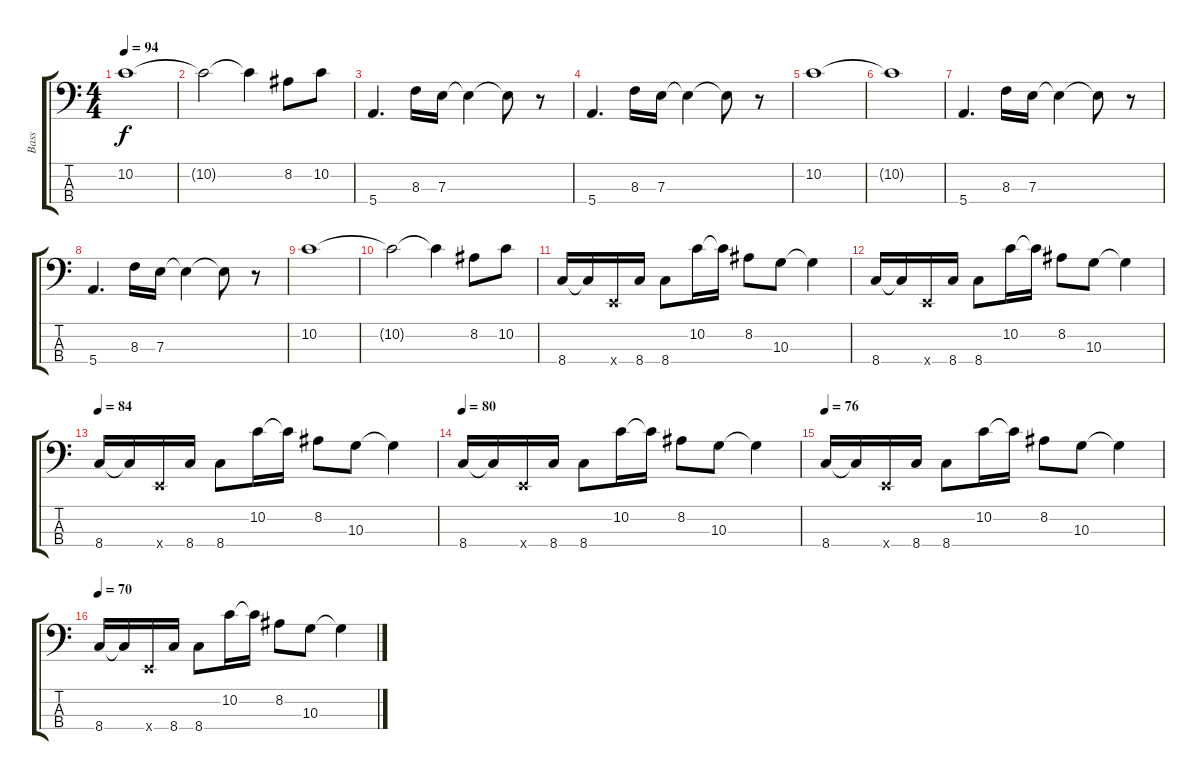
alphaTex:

\track ("Bass" "Bass") {instrument electricbasspick}
\staff {score tabs}
\tuning (G2 D2 A1 E1) {hide}
\ts (4 4)
\tempo 94
\clef f4
\ks c
10.2.1{dy f} |
10.2{t}.2 10.2{t}.4 8.2.8 10.2.8 |
5.4.4{d} 8.3.16 7.3.16 7.3{t}.4 7.3{t}.8 r.8 |
5.4.4{d} 8.3.16 7.3.16 7.3{t}.4 7.3{t}.8 r.8 |
10.2.1 |
10.2{t}.1 |
5.4.4{d} 8.3.16 7.3.16 7.3{t}.4 7.3{t}.8 r.8 |
5.4.4{d} 8.3.16 7.3.16 7.3{t}.4 7.3{t}.8 r.8 |
10.2.1 |
10.2{t}.2 10.2{t}.4 8.2.8 10.2.8 |
8.4.16 8.4{t}.16 0.4{x}.16 8.4.16 8.4.8 10.2.16 10.2{t}.16 8.2.8 10.3.8 10.3{t}.4 |
8.4.16 8.4{t}.16 0.4{x}.16 8.4.16 8.4.8 10.2.16 10.2{t}.16 8.2.8 10.3.8 10.3{t}.4 |
\tempo 84
8.4.16 8.4{t}.16 0.4{x}.16 8.4.16 8.4.8 10.2.16 10.2{t}.16 8.2.8 10.3.8 10.3{t}.4 |
\tempo 80
8.4.16 8.4{t}.16 0.4{x}.16 8.4.16 8.4.8 10.2.16 10.2{t}.16 8.2.8 10.3.8 10.3{t}.4 |
\tempo 76
8.4.16 8.4{t}.16 0.4{x}.16 8.4.16 8.4.8 10.2.16 10.2{t}.16 8.2.8 10.3.8 10.3{t}.4 |
\tempo 70
8.4.16 8.4{t}.16 0.4{x}.16 8.4.16 8.4.8 10.2.16 10.2{t}.16 8.2.8 10.3.8 10.3{t}.4
